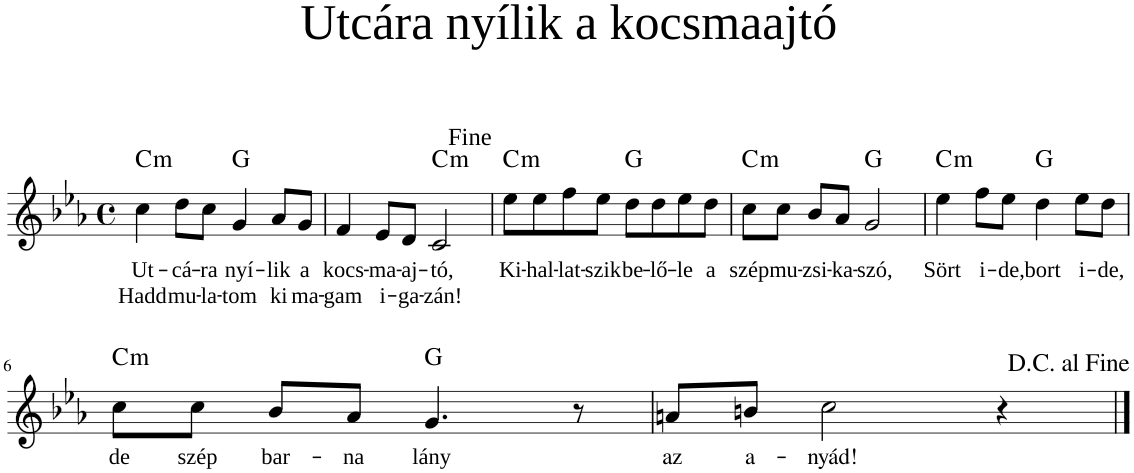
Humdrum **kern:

**kern	**text	**text	**harte
*part1	*part1	*part1	*part1
*staff1	*staff1	*staff1	*
*I"Piano	*	*	*
*I'Pno	*	*	*
*clefG2	*	*	*
*k[b-e-a-]	*	*	*
*M4/4	*	*	*
*met(c)	*	*	*
=1	=1	=1	=1
!	!LO:LY:b	!LO:LY:b	!LO:H:kt=m
4cc\	Ut-	Hadd	C:min
!	!LO:LY:b	!LO:LY:b	!
8dd\L	-cá-	mu-	.
!	!LO:LY:b	!LO:LY:b	!
8cc\J	-ra	-la-	.
!	!LO:LY:b	!LO:LY:b	!LO:H:kt=N.C.
4g/	nyí-	-tom	N
!	!LO:LY:b	!LO:LY:b	!
8a-/L	-lik	ki	.
!	!LO:LY:b	!LO:LY:b	!
8g/J	a	ma-	.
=2	=2	=2	=2
!	!LO:LY:b	!LO:LY:b	!
4f/	kocs-	-gam	.
!	!LO:LY:b	!LO:LY:b	!
8e-/L	-ma-	i-	.
!	!LO:LY:b	!LO:LY:b	!
8d/J	-aj-	-ga-	.
!	!LO:LY:b	!LO:LY:b	!LO:H:kt=m
2c/	-tó,	-zán!	C:min
!LO:TX:a:t=<font size="11.7074"/><font face="Times New Roman"/>Fine	!	!	!
=3	=3	=3	=3
!	!LO:LY:b	!	!LO:H:kt=m
8ee-\L	Ki-	.	C:min
!	!LO:LY:b	!	!
8ee-\	-hal-	.	.
!	!LO:LY:b	!	!
8ff\	-lat-	.	.
!	!LO:LY:b	!	!
8ee-\J	-szik	.	.
!	!LO:LY:b	!	!LO:H:kt=N.C.
8dd\L	be-	.	N
!	!LO:LY:b	!	!
8dd\	-lő-	.	.
!	!LO:LY:b	!	!
8ee-\	-le	.	.
!	!LO:LY:b	!	!
8dd\J	a	.	.
=4	=4	=4	=4
!	!LO:LY:b	!	!LO:H:kt=m
8cc\L	szép	.	C:min
!	!LO:LY:b	!	!
8cc\J	mu-	.	.
!	!LO:LY:b	!	!
8b-/L	-zsi-	.	.
!	!LO:LY:b	!	!
8a-/J	-ka-	.	.
!	!LO:LY:b	!	!LO:H:kt=N.C.
2g/	-szó,	.	N
=5	=5	=5	=5
!	!LO:LY:b	!	!LO:H:kt=m
4ee-\	Sört	.	C:min
!	!LO:LY:b	!	!
8ff\L	i-	.	.
!	!LO:LY:b	!	!
8ee-\J	-de,	.	.
!	!LO:LY:b	!	!LO:H:kt=N.C.
4dd\	bort	.	N
!	!LO:LY:b	!	!
8ee-\L	i-	.	.
!	!LO:LY:b	!	!
8dd\J	-de,	.	.
!!LO:LB:g=z
=6	=6	=6	=6
!	!LO:LY:b	!	!LO:H:kt=m
8cc\L	de	.	C:min
!	!LO:LY:b	!	!
8cc\J	szép	.	.
!	!LO:LY:b	!	!
8b-/L	bar-	.	.
!	!LO:LY:b	!	!
8a-/J	-na	.	.
!	!LO:LY:b	!	!LO:H:kt=N.C.
4.g/	lány	.	N
8r	.	.	.
=7	=7	=7	=7
!	!LO:LY:b	!	!
8an/L	az	.	.
!	!LO:LY:b	!	!
8bn/J	a-	.	.
!	!LO:LY:b	!	!
2cc\	-nyád!	.	.
4r	.	.	.
==	==	==	==
*-	*-	*-	*-
